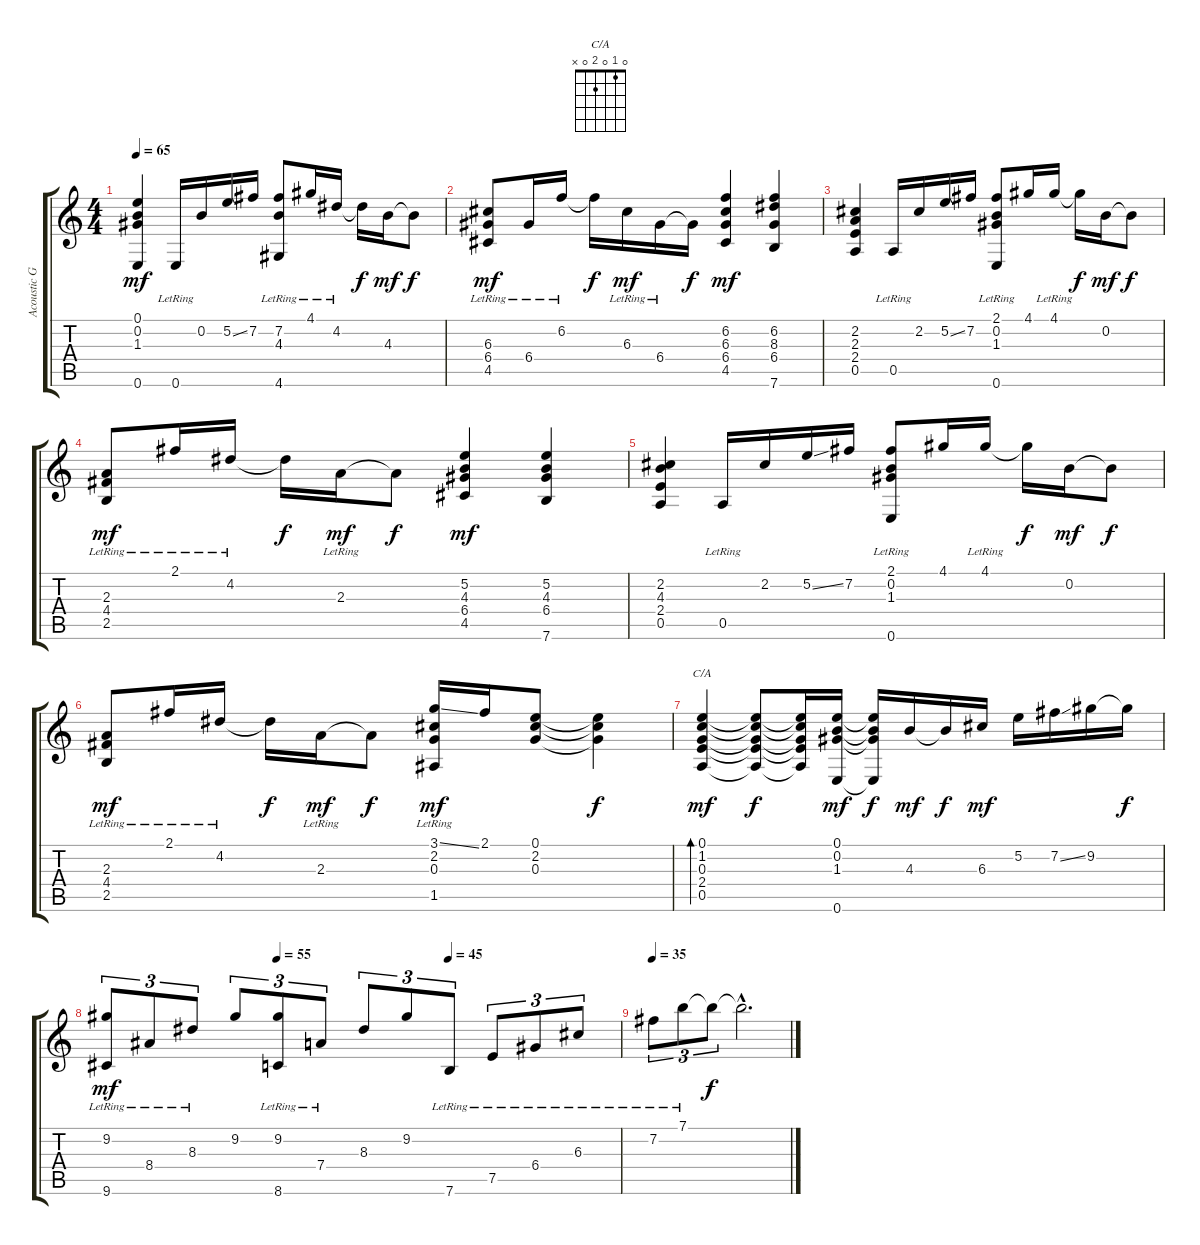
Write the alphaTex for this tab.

\track ("Acoustic Guitar" "Acoustic G") {instrument acousticguitarnylon}
\staff {score tabs}
\tuning (E4 B3 G3 D3 A2 E2) {hide}
\chord ("C/A" 0 1 0 2 0 x)
\ts (4 4)
\tempo 65
\clef g2
\ks c
(0.1 0.2 1.3 0.6).4{dy mf} 0.6{lr}.16 0.2.16 5.2{ss}.16 7.2.16 (7.2{lr} 4.3{lr} 4.6{lr}).8 4.1{lr}.16 4.2{lr}.16 4.2{t}.16{dy f} 4.3.16{dy mf} 4.3{t}.8{dy f} |
(6.3{lr} 6.4{lr} 4.5{lr}).8{dy mf} 6.4{lr}.16 6.2{lr}.16 6.2{t}.16{dy f} 6.3{lr}.16{dy mf} 6.4{lr}.16 6.4{t}.16{dy f} (6.2 6.3 6.4 4.5).4{dy mf} (6.2 8.3 6.4 7.6).4 |
(2.2 2.3 2.4 0.5).4 0.5{lr}.16 2.2.16 5.2{ss}.16 7.2.16 (2.1 0.2{lr} 1.3{lr} 0.6{lr}).8 4.1.16 4.1{lr}.16 4.1{t}.16{dy f} 0.2.16{dy mf} 0.2{t}.8{dy f} |
(2.3{lr} 4.4{lr} 2.5{lr}).8{dy mf} 2.1{lr}.16 4.2{lr}.16 4.2{t}.16{dy f} 2.3{lr}.16{dy mf} 2.3{t}.8{dy f} (5.2 4.3 6.4 4.5).4{dy mf} (5.2 4.3 6.4 7.6).4 |
(2.2 4.3 2.4 0.5).4 0.5{lr}.16 2.2.16 5.2{ss}.16 7.2.16 (2.1 0.2{lr} 1.3{lr} 0.6{lr}).8 4.1.16 4.1{lr}.16 4.1{t}.16{dy f} 0.2.16{dy mf} 0.2{t}.8{dy f} |
(2.3{lr} 4.4{lr} 2.5{lr}).8{dy mf} 2.1{lr}.16 4.2{lr}.16 4.2{t}.16{dy f} 2.3{lr}.16{dy mf} 2.3{t}.8{dy f} (3.1{ss} 2.2{lr} 0.3{lr} 1.5{lr}).16{dy mf} 2.1.16 (0.1 2.2 0.3).8 (0.1{t} 2.2{t} 0.3{t}).4{dy f} |
(0.1 1.2 0.3 2.4 0.5).4{bd 120 ch "C/A" dy mf} (0.1{t} 1.2{t} 0.3{t} 2.4{t} 0.5{t}).8{dy f} (0.1{t} 1.2{t} 0.3{t} 2.4{t} 0.5{t}).16 (0.1 0.2 1.3 0.6).16{dy mf} (0.1{t} 0.2{t} 1.3{t} 0.6{t}).16{dy f} 4.3.16{dy mf} 4.3{t}.16{dy f} 6.3.16{dy mf} 5.2.16 7.2{ss}.16 9.2.16 9.2{t}.16{dy f} |
\tempo (55 0.3333333333333333)
\tempo (45 0.6666666666666666)
(9.2{lr} 9.6{lr}).8{tu (3 2) dy mf} 8.4{lr}.8{tu (3 2)} 8.3{lr}.8{tu (3 2)} 9.2.8{tu (3 2)} (9.2{lr} 8.6{lr}).8{tu (3 2)} 7.4{lr}.8{tu (3 2)} 8.3.8{tu (3 2)} 9.2.8{tu (3 2)} 7.6{lr}.8{tu (3 2)} 7.5{lr}.8{tu (3 2)} 6.4{lr}.8{tu (3 2)} 6.3{lr}.8{tu (3 2)} |
\tempo 35
7.2{lr}.8{tu (3 2)} 7.1{lr}.8{tu (3 2)} 7.1{t}.8{tu (3 2) dy f} 7.1{hac t}.2{d}
